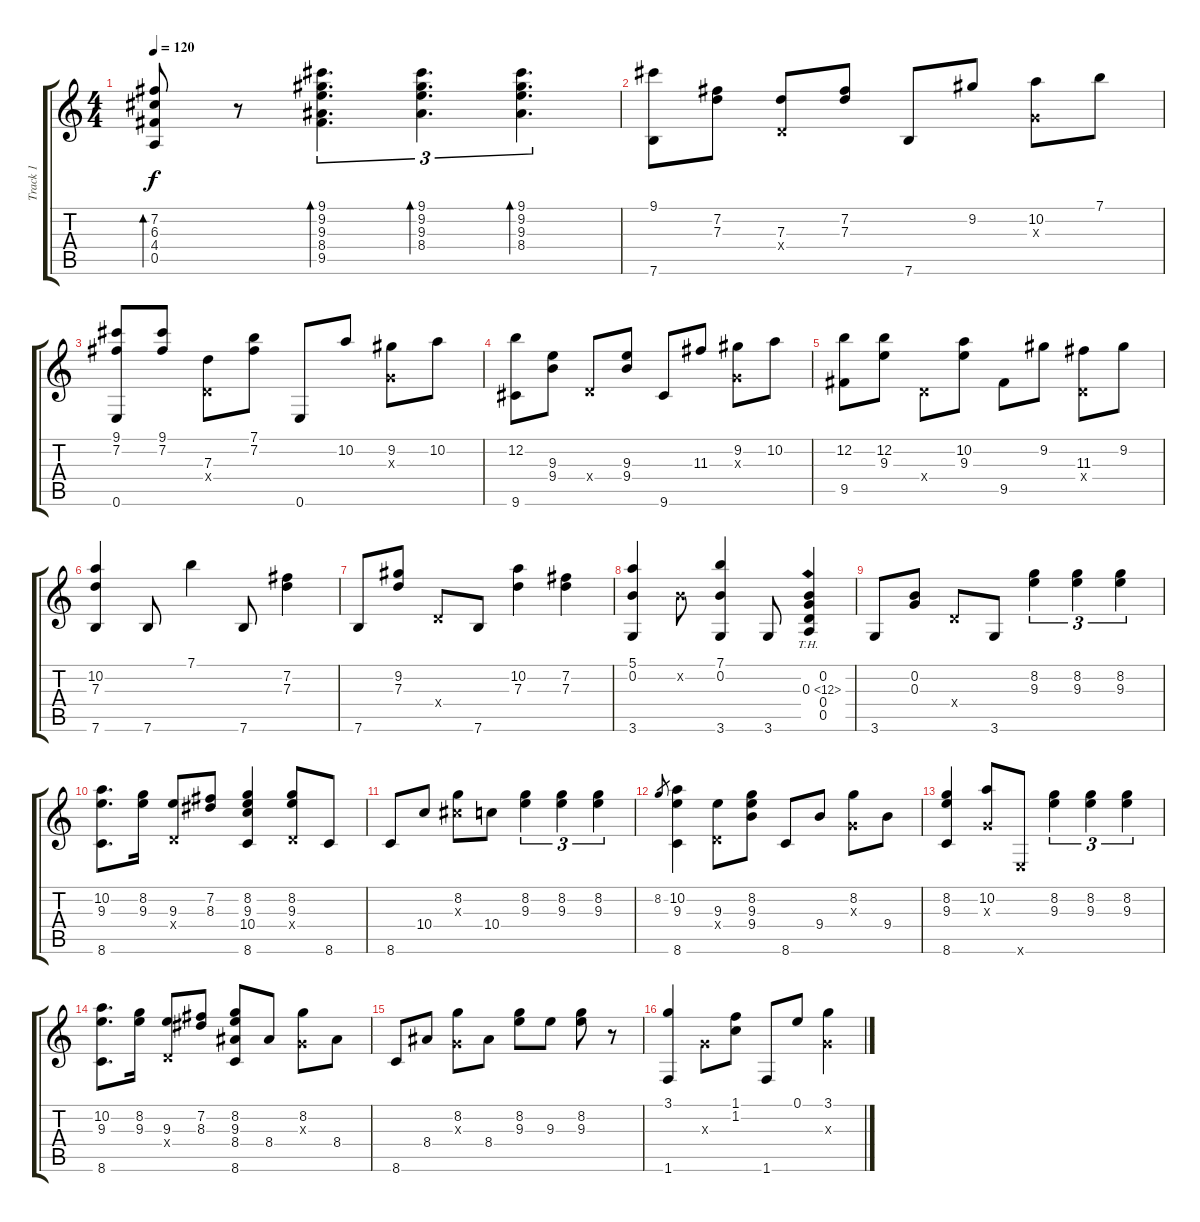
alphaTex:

\track ("Track 1" "Track 1") {instrument acousticguitarsteel}
\staff {score tabs}
\tuning (E4 B3 G3 D3 A2 E2) {hide}
\ts (4 4)
\tempo 120
\clef g2
\ks c
(7.2 6.3 4.4 0.5).8{bd 60 dy f} r.8 (9.1 9.2 9.3 8.4 9.5).4{d tu (3 2) bd 240} (9.1 9.2 9.3 8.4).4{d tu (3 2) bd 30} (9.1 9.2 9.3 8.4).4{d tu (3 2) bd 60} |
(9.1 7.6).8 (7.2 7.3).8 (7.3 0.4{x}).8 (7.2 7.3).8 7.6.8 9.2.8 (10.2 0.3{x}).8 7.1.8 |
(9.1 7.2 0.6).8 (9.1 7.2).8 (7.3 0.4{x}).8 (7.1 7.2).8 0.6.8 10.2.8 (9.2 0.3{x}).8 10.2.8 |
(12.2 9.6).8 (9.3 9.4).8 0.4{x}.8 (9.3 9.4).8 9.6.8 11.3.8 (9.2 0.3{x}).8 10.2.8 |
(12.2 9.5).8 (12.2 9.3).8 0.4{x}.8 (10.2 9.3).8 9.5.8 9.2.8 (11.3 0.4{x}).8 9.2.8 |
(10.2 7.3 7.6).4 7.6.8 7.1.4 7.6.8 (7.2 7.3).4 |
7.6.8 (9.2 7.3).8 0.4{x}.8 7.6.8 (10.2 7.3).4 (7.2 7.3).4 |
(5.1 0.2 3.6).4 0.2{x}.8 (7.1 0.2 3.6).4 3.6.8 (0.2 0.3{th 12} 0.4 0.5).4 |
3.6.8 (0.2 0.3).8 0.4{x}.8 3.6.8 (8.2 9.3).4{tu (3 2)} (8.2 9.3).4{tu (3 2)} (8.2 9.3).4{tu (3 2)} |
(10.2 9.3 8.6).8{d} (8.2 9.3).16 (9.3 0.4{x}).8 (7.2 8.3).8 (8.2 9.3 10.4 8.6).4 (8.2 9.3 0.4{x}).8 8.6.8 |
8.6.8 10.4.8 (8.2 6.3{x}).8 10.4.8 (8.2 9.3).4{tu (3 2)} (8.2 9.3).4{tu (3 2)} (8.2 9.3).4{tu (3 2)} |
8.2.8{gr} (10.2 9.3 8.6).4 (9.3 0.4{x}).8 (8.2 9.3 9.4).8 8.6.8 9.4.8 (8.2 0.3{x}).8 9.4.8 |
(8.2 9.3 8.6).4 (10.2 0.3{x}).8 0.6{x}.8 (8.2 9.3).4{tu (3 2)} (8.2 9.3).4{tu (3 2)} (8.2 9.3).4{tu (3 2)} |
(10.2 9.3 8.6).8{d} (8.2 9.3).16 (9.3 0.4{x}).8 (7.2 8.3).8 (8.2 9.3 8.4 8.6).8 8.4.8 (8.2 0.3{x}).8 8.4.8 |
8.6.8 8.4.8 (8.2 0.3{x}).8 8.4.8 (8.2 9.3).8 9.3.8 (8.2 9.3).8 r.8 |
(3.1 1.6).4 0.3{x}.8 (1.1 1.2).8 1.6.8 0.1.8 (3.1 0.3{x}).4
